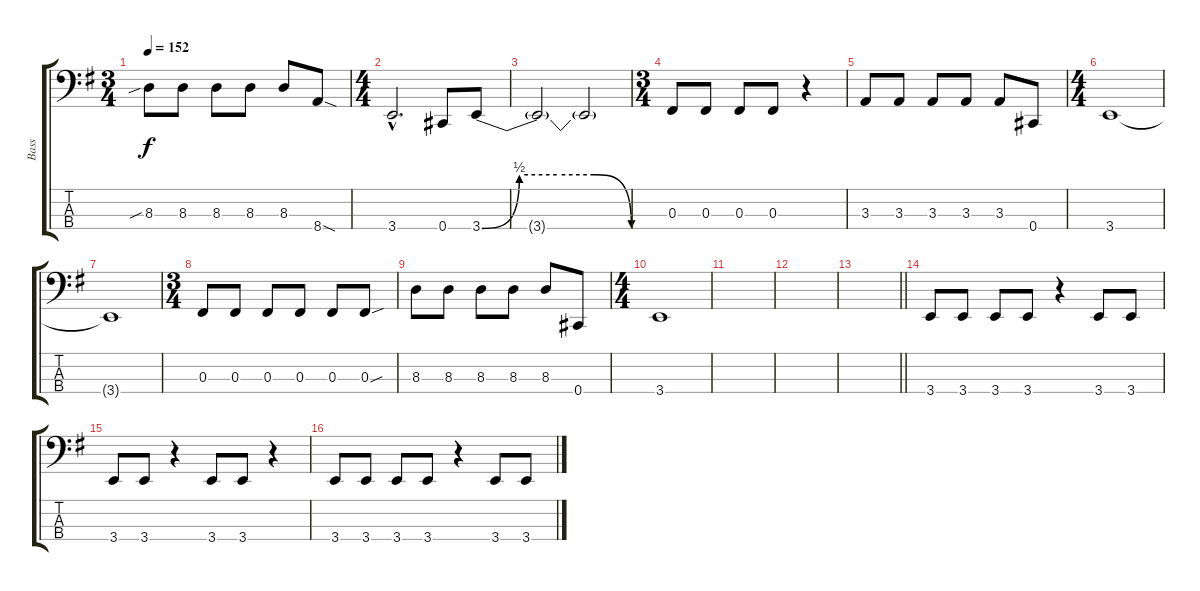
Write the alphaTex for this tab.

\track ("Bass" "Bass") {instrument electricbasspick}
\staff {score tabs}
\tuning (E2 B1 Gb1 Db1) {hide}
\ts (3 4)
\tempo 152
\clef f4
\ks eminor
8.3{sib}.8{dy f} 8.3.8 8.3.8 8.3.8 8.3.8 8.4{sod}.8 |
\ts (4 4)
3.4{hac}.2{d} 0.4.8 3.4{be (custom 0 0 15 2 30 2 45 2 60 0)}.8 |
3.4{t}.2 3.4{t}.2 |
\ts (3 4)
0.3.8 0.3.8 0.3.8 0.3.8 r.4 |
3.3.8 3.3.8 3.3.8 3.3.8 3.3.8 0.4.8 |
\ts (4 4)
3.4.1 |
3.4{t}.1 |
\ts (3 4)
0.3.8 0.3.8 0.3.8 0.3.8 0.3.8 0.3{sou}.8 |
8.3.8 8.3.8 8.3.8 8.3.8 8.3.8 0.4.8 |
\ts (4 4)
3.4.1 |
|
|
\barLineRight lightlight
|
3.4.8 3.4.8 3.4.8 3.4.8 r.4 3.4.8 3.4.8 |
3.4.8 3.4.8 r.4 3.4.8 3.4.8 r.4 |
3.4.8 3.4.8 3.4.8 3.4.8 r.4 3.4.8 3.4.8
